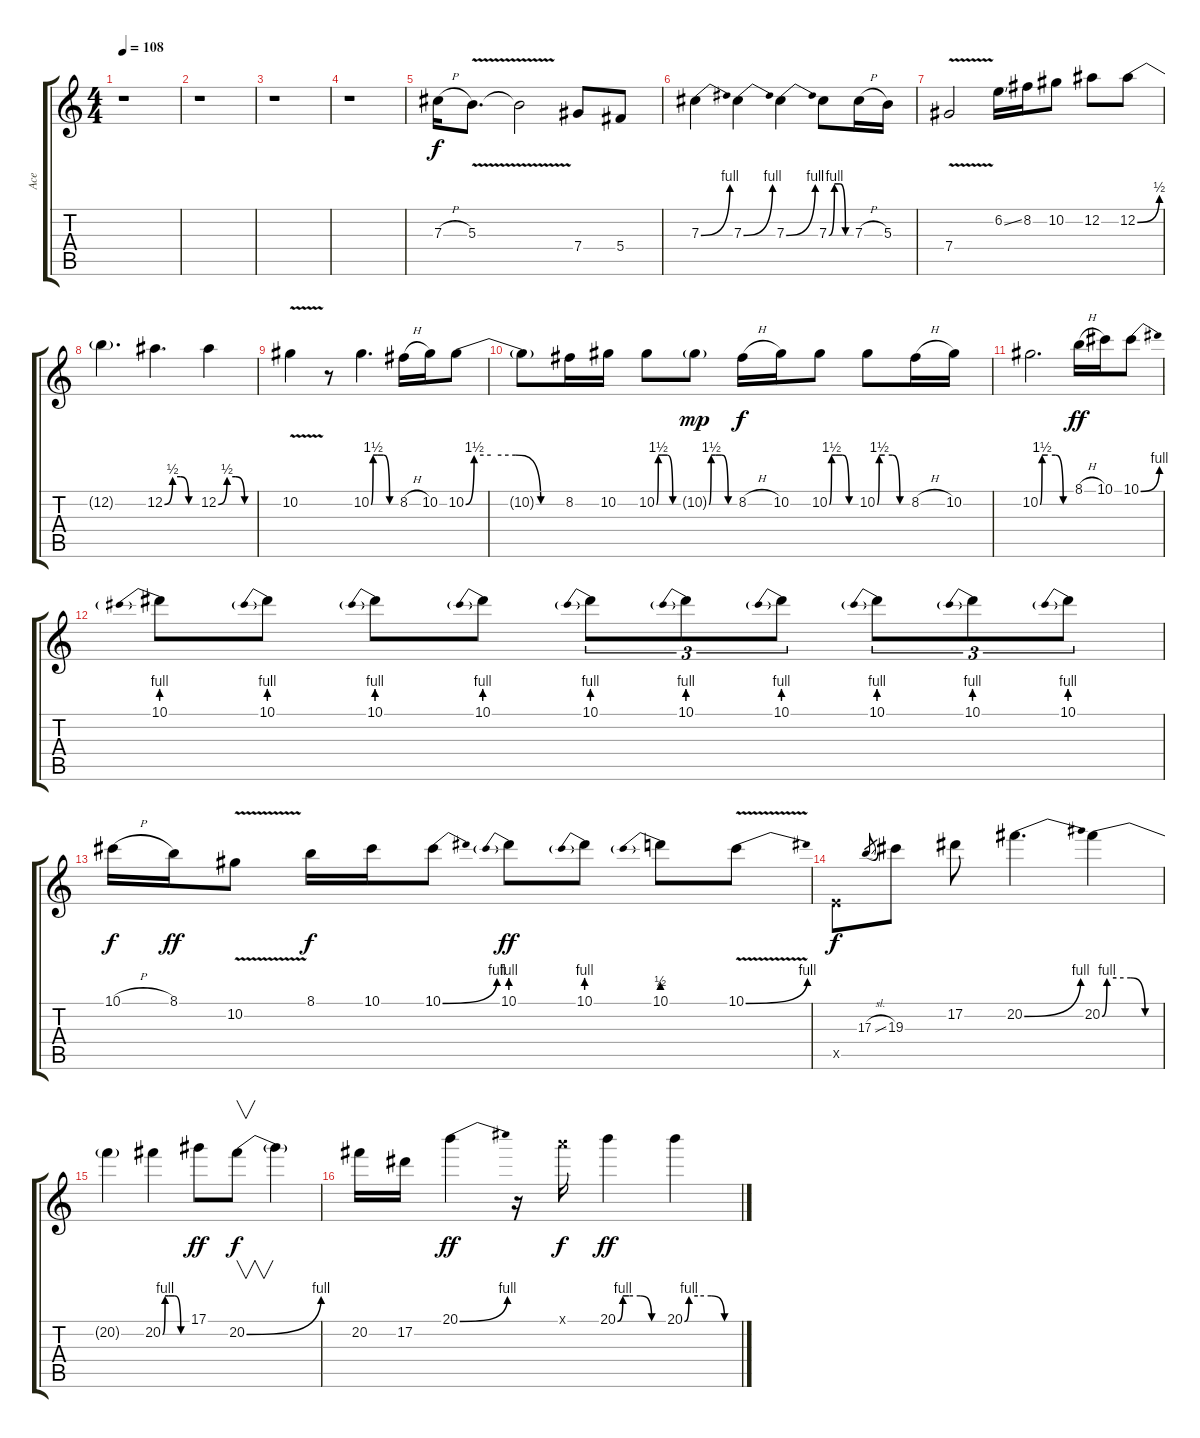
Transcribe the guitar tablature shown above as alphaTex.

\track ("Ace" "Ace") {instrument distortionguitar}
\staff {score tabs}
\tuning (Eb4 Bb3 Gb3 Db3 Ab2 Eb2) {hide}
\ts (4 4)
\tempo 108
\clef g2
\ks c
r.1{dy f} |
r.1 |
r.1 |
r.1 |
7.3{h}.16{balance 8} 5.3{v}.8{d} 5.3{t}.2 7.4.8 5.4.8 |
7.3{be (bend 0 0 60 4)}.4 7.3{be (bend 0 0 60 4)}.4 7.3{be (bend 0 0 60 4)}.4 7.3{be (custom 0 0 15 4 30 4 45 0 60 0)}.8 7.3{h}.16 5.3.16 |
7.4{v}.2 6.2{ss}.16 8.2.16 10.2.8 12.2.8 12.2{be (bend 0 0 60 2)}.8 |
12.2{t}.4{d} 12.2{be (custom 0 0 15 2 30 2 45 0 60 0)}.4{d} 12.2{be (custom 0 0 15 2 30 2 45 0 60 0)}.4 |
10.2{v}.4 r.8 10.2{be (custom 0 0 5 6 15 6 30 6 45 0 60 0)}.4{d} 8.2{h}.16 10.2.16 10.2{be (custom 0 0 5 6 15 6 30 6 45 0 60 0)}.8 |
10.2{t}.8 8.2.16 10.2.16 10.2{be (custom 0 0 5 6 15 6 30 6 45 0 60 0)}.8 10.2{be (custom 0 0 5 6 15 6 30 6 45 0 60 0) g}.8{dy mp} 8.2{h}.16{dy f} 10.2.16 10.2{be (custom 0 0 5 6 15 6 30 6 45 0 60 0)}.8 10.2{be (custom 0 0 4 6 15 6 30 6 45 0 60 0)}.8 8.2{h}.16 10.2.16 |
10.2{be (custom 0 0 4 6 15 6 30 6 45 0 60 0)}.2{d} 8.1{h}.16{dy ff} 10.1.16 10.1{be (bend 0 0 60 4)}.8 |
10.1{be (prebend 0 4 60 4)}.8 10.1{be (prebend 0 4 60 4)}.8 10.1{be (prebend 0 4 60 4)}.8 10.1{be (prebend 0 4 60 4)}.8 10.1{be (prebend 0 4 60 4)}.8{tu (3 2)} 10.1{be (prebend 0 4 60 4)}.8{tu (3 2)} 10.1{be (prebend 0 4 60 4)}.8{tu (3 2)} 10.1{be (prebend 0 4 60 4)}.8{tu (3 2)} 10.1{be (prebend 0 4 60 4)}.8{tu (3 2)} 10.1{be (prebend 0 4 60 4)}.8{tu (3 2)} |
10.1{h}.16{dy f} 8.1.16{dy ff} 10.2{v}.8 8.1.16{dy f} 10.1.16 10.1{be (bend 0 0 60 4)}.8 10.1{be (prebend 0 4 60 4)}.8{dy ff} 10.1{be (prebend 0 4 60 4)}.8 10.1{be (prebend 0 2 60 2)}.8 10.1{be (bend 0 0 60 4) v}.8 |
8.5{x}.8{dy f} 17.3{sl}.8{gr} 19.3.8 17.2.8 20.2{be (bend 0 0 60 4)}.4{d} 20.2{be (custom 0 0 5 4 15 4 30 4 45 0 60 0)}.4 |
20.2{t}.4 20.2{be (custom 0 0 6 4 15 4 30 4 45 0 60 0)}.4 17.1.8{dy ff} 20.2{be (bend 0 0 60 4)}.8{v dy f} 20.2{t}.4 |
20.2.16 17.2.16 20.1{be (bend 0 0 60 4)}.4{dy ff} r.16 18.1{x}.16{dy f} 20.1{be (custom 0 0 7 4 15 4 30 4 45 0 60 0)}.4{dy ff} 20.1{be (custom 0 0 5 4 15 4 30 4 45 0 60 0)}.4
